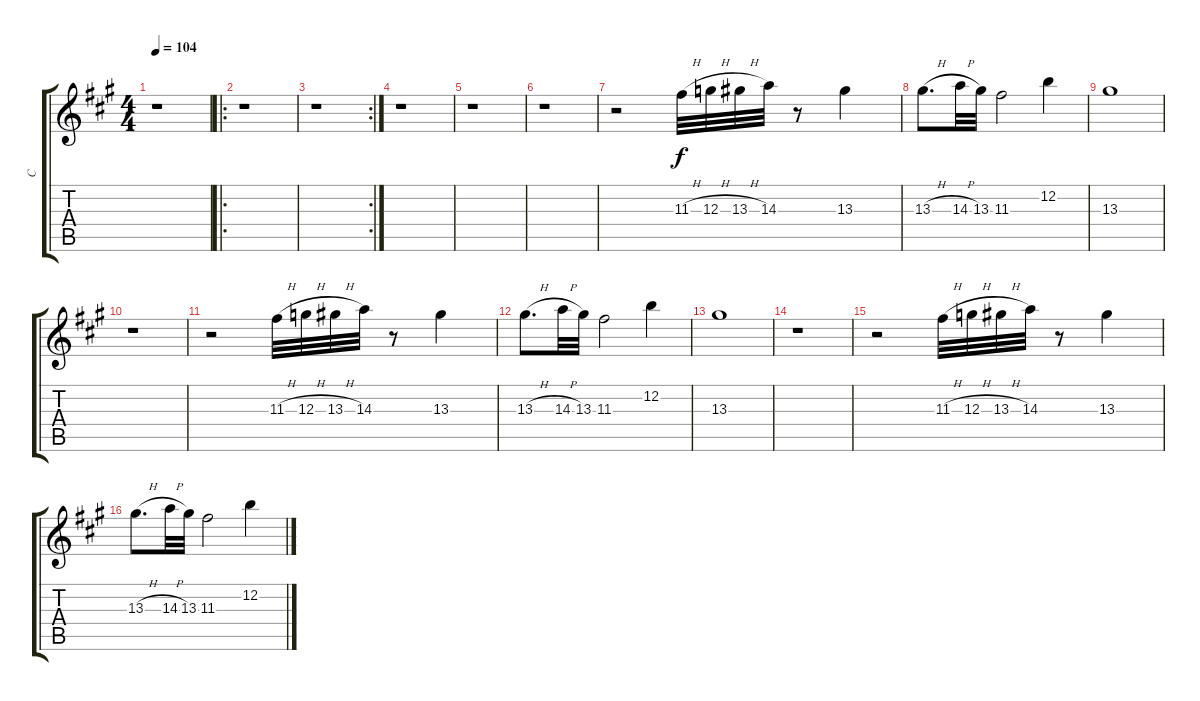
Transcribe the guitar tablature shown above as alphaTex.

\track ("C" "C") {instrument electricguitarjazz}
\staff {score tabs}
\tuning (E4 B3 G3 D3 A2 E2) {hide}
\ts (4 4)
\tempo 104
\clef g2
\ks a
r.1{dy f} |
\ro
r.1 |
\rc 2
r.1 |
r.1 |
r.1 |
r.1 |
r.2 11.3{h}.32 12.3{h}.32 13.3{h}.32 14.3.32 r.8 13.3.4 |
13.3{h}.8{d} 14.3{h}.32 13.3.32 11.3.2 12.2.4 |
13.3.1 |
r.1 |
r.2 11.3{h}.32 12.3{h}.32 13.3{h}.32 14.3.32 r.8 13.3.4 |
13.3{h}.8{d} 14.3{h}.32 13.3.32 11.3.2 12.2.4 |
13.3.1 |
r.1 |
r.2 11.3{h}.32 12.3{h}.32 13.3{h}.32 14.3.32 r.8 13.3.4 |
13.3{h}.8{d} 14.3{h}.32 13.3.32 11.3.2 12.2.4
